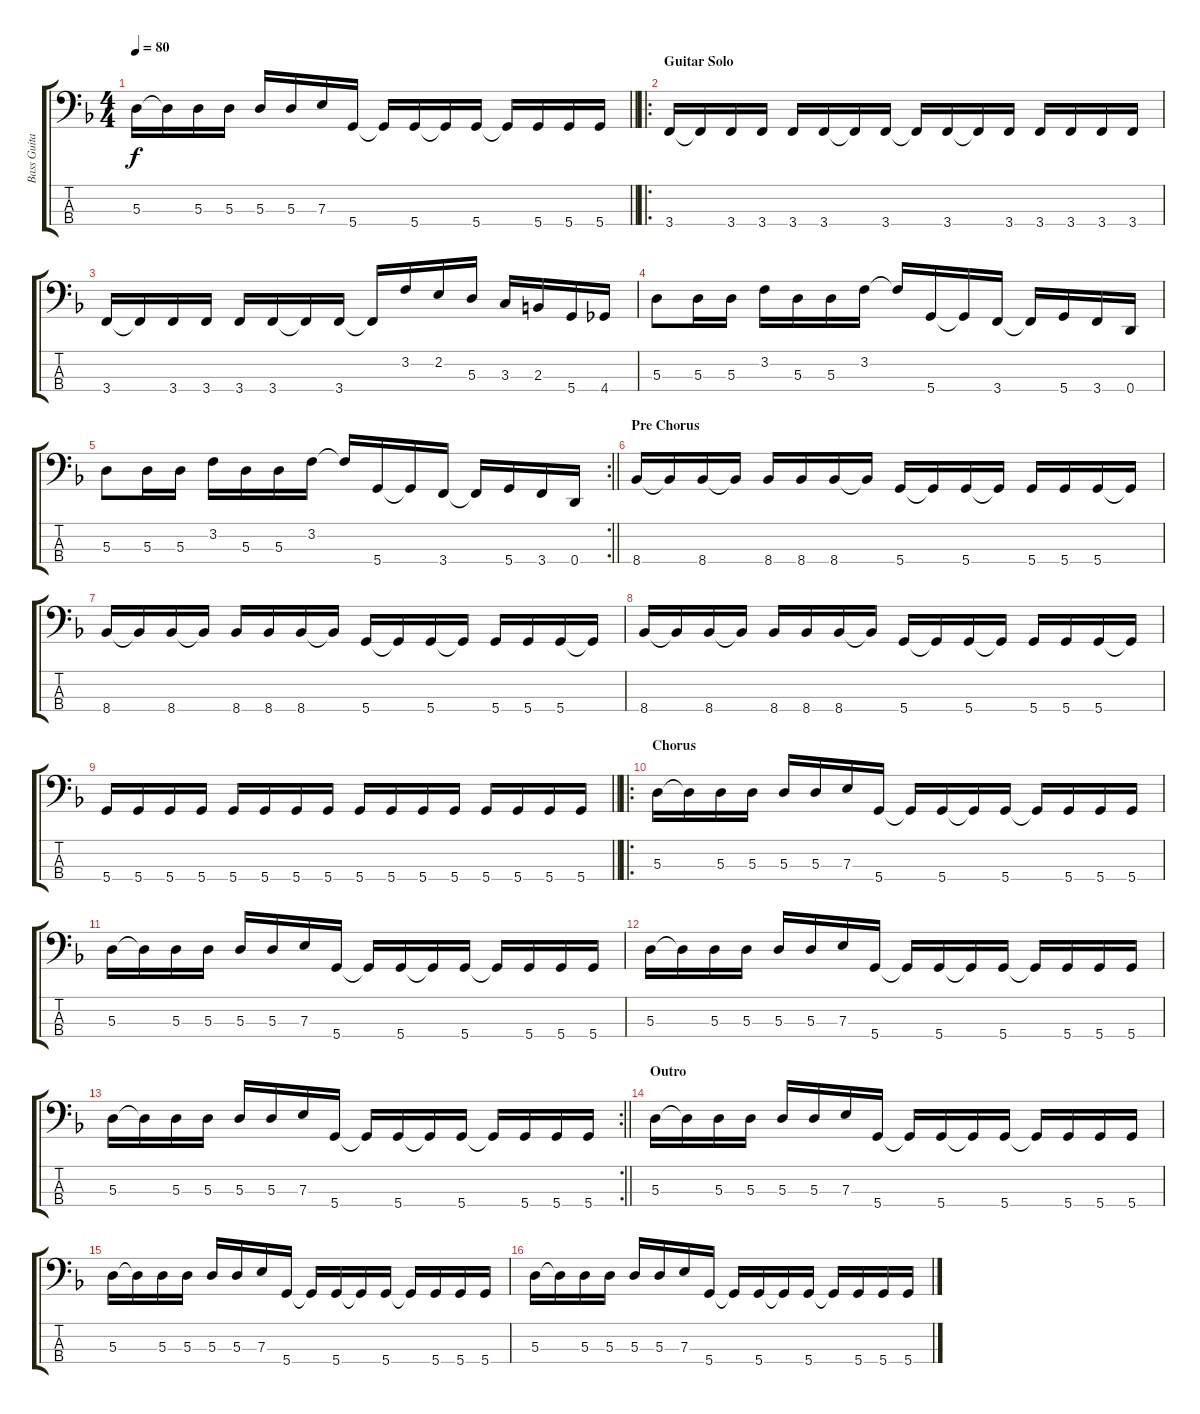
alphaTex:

\track ("Bass Guitar" "Bass Guita") {instrument electricbassfinger}
\staff {score tabs}
\tuning (G2 D2 A1 D1) {hide}
\ts (4 4)
\tempo 80
\clef f4
\barLineRight lightlight
\ks f
5.3.16{dy f} 5.3{t}.16 5.3.16 5.3.16 5.3.16 5.3.16 7.3.16 5.4.16 5.4{t}.16 5.4.16 5.4{t}.16 5.4.16 5.4{t}.16 5.4.16 5.4.16 5.4.16 |
\ro
\section ("" "Guitar Solo")
3.4.16 3.4{t}.16 3.4.16 3.4.16 3.4.16 3.4.16 3.4{t}.16 3.4.16 3.4{t}.16 3.4.16 3.4{t}.16 3.4.16 3.4.16 3.4.16 3.4.16 3.4.16 |
3.4.16 3.4{t}.16 3.4.16 3.4.16 3.4.16 3.4.16 3.4{t}.16 3.4.16 3.4{t}.16 3.2.16 2.2.16 5.3.16 3.3.16 2.3.16 5.4.16 4.4.16 |
5.3.8 5.3.16 5.3.16 3.2.16 5.3.16 5.3.16 3.2.16 3.2{t}.16 5.4.16 5.4{t}.16 3.4.16 3.4{t}.16 5.4.16 3.4.16 0.4.16 |
\rc 2
\barLineRight lightlight
5.3.8 5.3.16 5.3.16 3.2.16 5.3.16 5.3.16 3.2.16 3.2{t}.16 5.4.16 5.4{t}.16 3.4.16 3.4{t}.16 5.4.16 3.4.16 0.4.16 |
\section ("" "Pre Chorus")
8.4.16 8.4{t}.16 8.4.16 8.4{t}.16 8.4.16 8.4.16 8.4.16 8.4{t}.16 5.4.16 5.4{t}.16 5.4.16 5.4{t}.16 5.4.16 5.4.16 5.4.16 5.4{t}.16 |
8.4.16 8.4{t}.16 8.4.16 8.4{t}.16 8.4.16 8.4.16 8.4.16 8.4{t}.16 5.4.16 5.4{t}.16 5.4.16 5.4{t}.16 5.4.16 5.4.16 5.4.16 5.4{t}.16 |
8.4.16 8.4{t}.16 8.4.16 8.4{t}.16 8.4.16 8.4.16 8.4.16 8.4{t}.16 5.4.16 5.4{t}.16 5.4.16 5.4{t}.16 5.4.16 5.4.16 5.4.16 5.4{t}.16 |
\barLineRight lightlight
5.4.16 5.4.16 5.4.16 5.4.16 5.4.16 5.4.16 5.4.16 5.4.16 5.4.16 5.4.16 5.4.16 5.4.16 5.4.16 5.4.16 5.4.16 5.4.16 |
\ro
\section ("" "Chorus")
5.3.16 5.3{t}.16 5.3.16 5.3.16 5.3.16 5.3.16 7.3.16 5.4.16 5.4{t}.16 5.4.16 5.4{t}.16 5.4.16 5.4{t}.16 5.4.16 5.4.16 5.4.16 |
5.3.16 5.3{t}.16 5.3.16 5.3.16 5.3.16 5.3.16 7.3.16 5.4.16 5.4{t}.16 5.4.16 5.4{t}.16 5.4.16 5.4{t}.16 5.4.16 5.4.16 5.4.16 |
5.3.16 5.3{t}.16 5.3.16 5.3.16 5.3.16 5.3.16 7.3.16 5.4.16 5.4{t}.16 5.4.16 5.4{t}.16 5.4.16 5.4{t}.16 5.4.16 5.4.16 5.4.16 |
\rc 2
\barLineRight lightlight
5.3.16 5.3{t}.16 5.3.16 5.3.16 5.3.16 5.3.16 7.3.16 5.4.16 5.4{t}.16 5.4.16 5.4{t}.16 5.4.16 5.4{t}.16 5.4.16 5.4.16 5.4.16 |
\section ("" "Outro")
5.3.16 5.3{t}.16 5.3.16 5.3.16 5.3.16 5.3.16 7.3.16 5.4.16 5.4{t}.16 5.4.16 5.4{t}.16 5.4.16 5.4{t}.16 5.4.16 5.4.16 5.4.16 |
5.3.16 5.3{t}.16 5.3.16 5.3.16 5.3.16 5.3.16 7.3.16 5.4.16 5.4{t}.16 5.4.16 5.4{t}.16 5.4.16 5.4{t}.16 5.4.16 5.4.16 5.4.16 |
5.3.16 5.3{t}.16 5.3.16 5.3.16 5.3.16 5.3.16 7.3.16 5.4.16 5.4{t}.16 5.4.16 5.4{t}.16 5.4.16 5.4{t}.16 5.4.16 5.4.16 5.4.16
